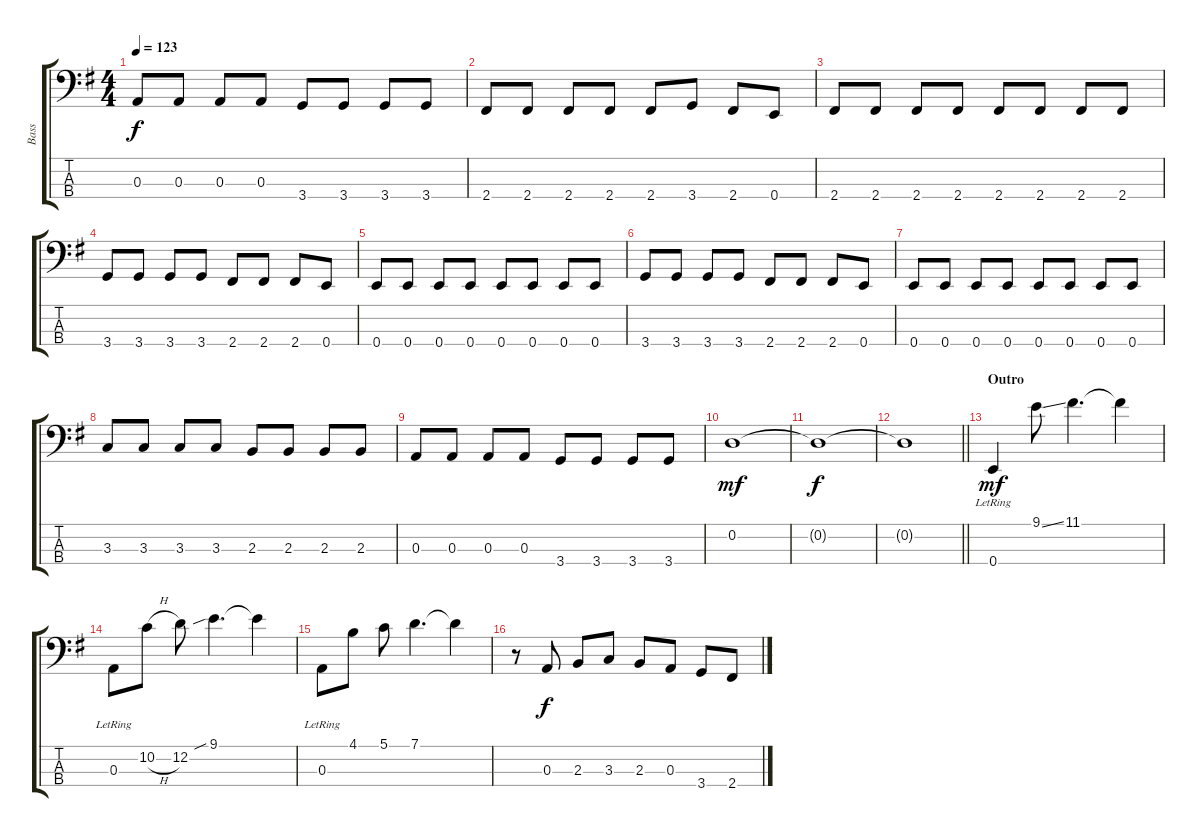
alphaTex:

\track ("Bass" "Bass") {instrument electricbassfinger}
\staff {score tabs}
\tuning (G2 D2 A1 E1) {hide}
\ts (4 4)
\tempo 123
\clef f4
\ks g
0.3.8{dy f} 0.3.8 0.3.8 0.3.8 3.4.8 3.4.8 3.4.8 3.4.8 |
2.4.8 2.4.8 2.4.8 2.4.8 2.4.8 3.4.8 2.4.8 0.4.8 |
2.4.8 2.4.8 2.4.8 2.4.8 2.4.8 2.4.8 2.4.8 2.4.8 |
3.4.8 3.4.8 3.4.8 3.4.8 2.4.8 2.4.8 2.4.8 0.4.8 |
0.4.8 0.4.8 0.4.8 0.4.8 0.4.8 0.4.8 0.4.8 0.4.8 |
3.4.8 3.4.8 3.4.8 3.4.8 2.4.8 2.4.8 2.4.8 0.4.8 |
0.4.8 0.4.8 0.4.8 0.4.8 0.4.8 0.4.8 0.4.8 0.4.8 |
3.3.8 3.3.8 3.3.8 3.3.8 2.3.8 2.3.8 2.3.8 2.3.8 |
0.3.8 0.3.8 0.3.8 0.3.8 3.4.8 3.4.8 3.4.8 3.4.8 |
0.2.1{dy mf} |
0.2{t}.1{dy f} |
\barLineRight lightlight
0.2{t}.1 |
\section ("" "Outro")
0.4{lr}.4{dy mf} 9.1{ss}.8 11.1.4{d} 11.1{t}.4 |
0.3{lr}.8 10.2{h}.8 12.2.8 9.1{sib}.4{d} 9.1{t}.4 |
0.3{lr}.8 4.1.8 5.1.8 7.1.4{d} 7.1{t}.4 |
r.8 0.3.8{dy f} 2.3.8 3.3.8 2.3.8 0.3.8 3.4.8 2.4.8
